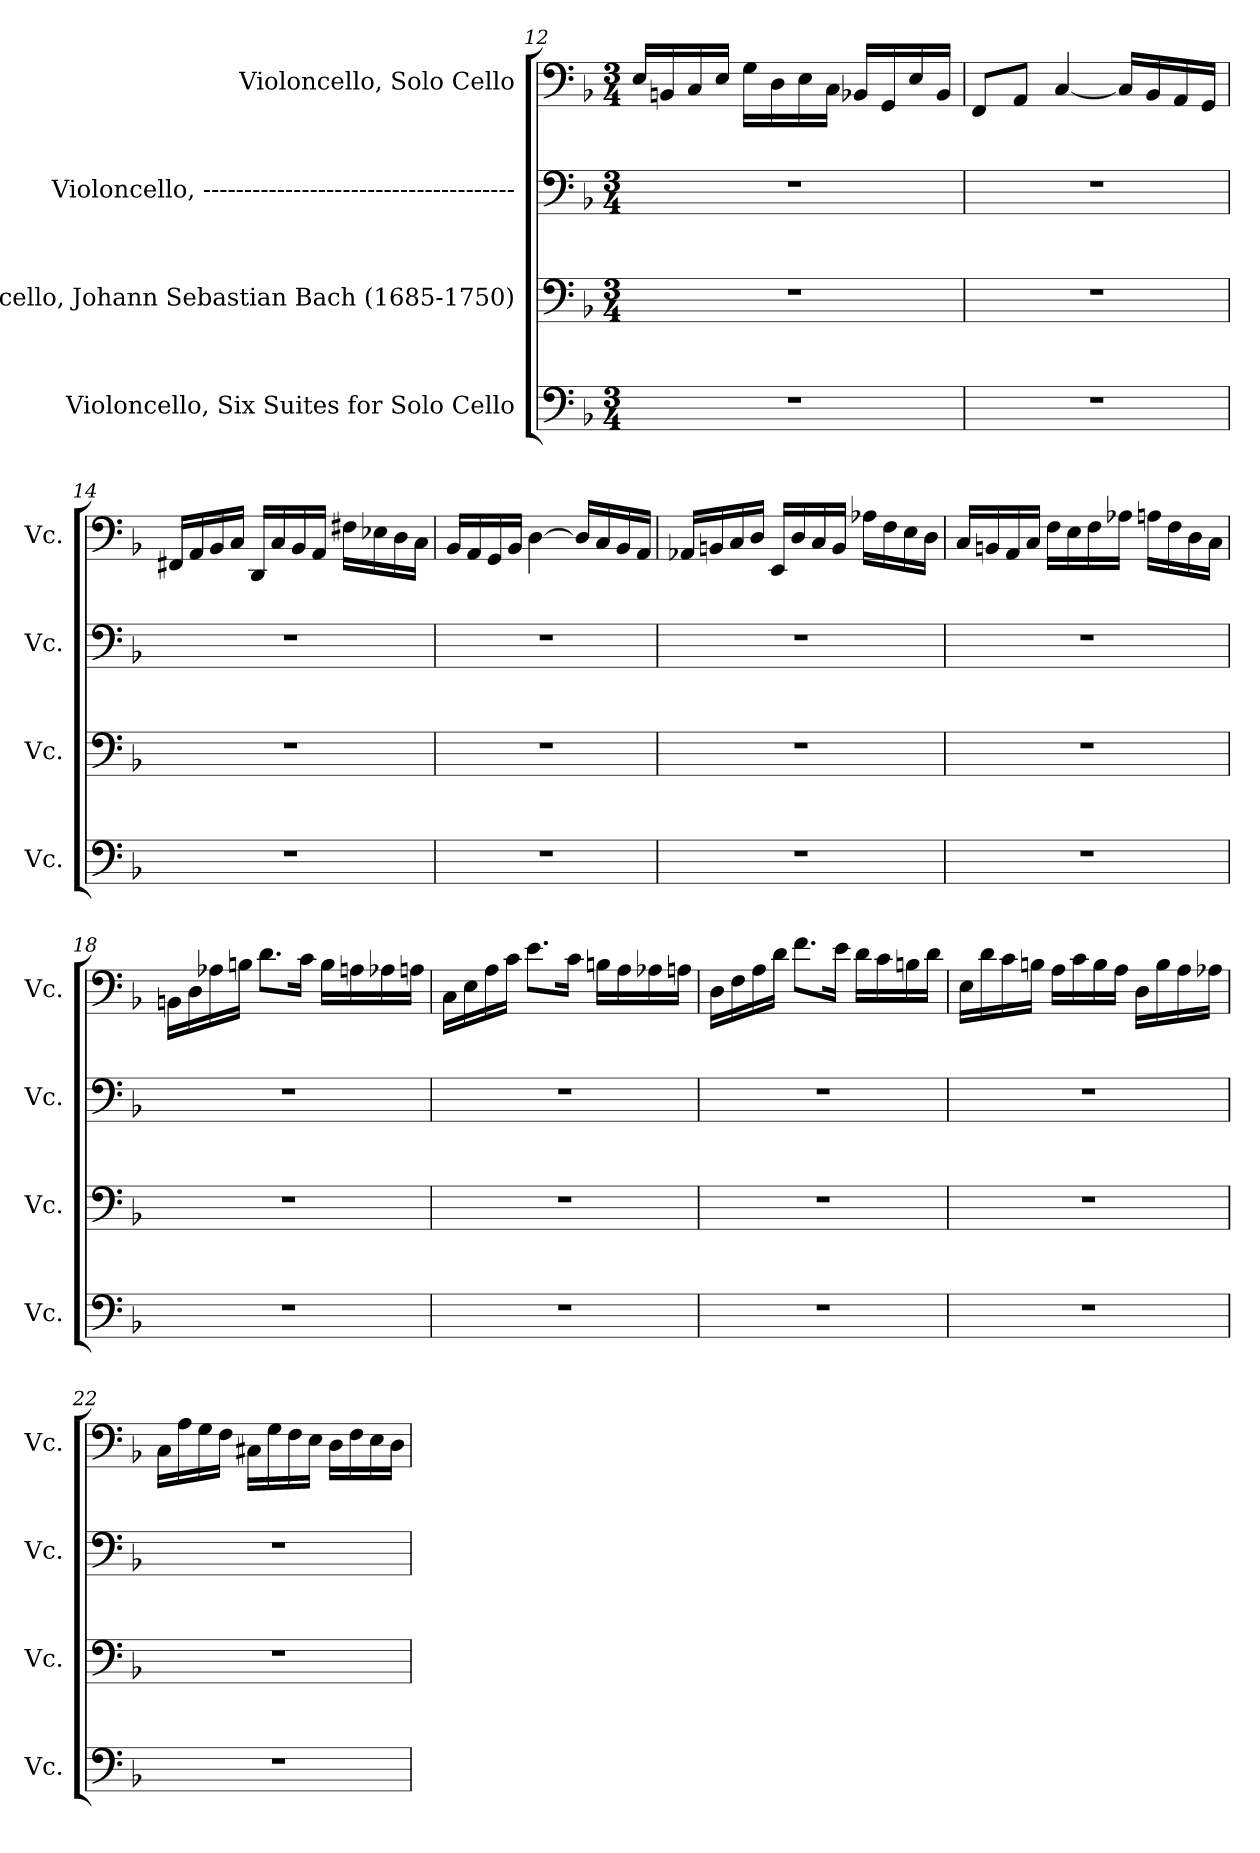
**kern	**kern	**kern	**kern
*part4	*part3	*part2	*part1
*staff4	*staff3	*staff2	*staff1
*I"Violoncello, Six Suites for Solo Cello	*I"Violoncello, Johann Sebastian Bach  (1685-1750)	*I"Violoncello, --------------------------------------	*I"Violoncello, Solo Cello
*I'Vc.	*I'Vc.	*I'Vc.	*I'Vc.
*clefF4	*clefF4	*clefF4	*clefF4
*k[b-]	*k[b-]	*k[b-]	*k[b-]
*M3/4	*M3/4	*M3/4	*M3/4
=12	=12	=12	=12
2.r	2.r	2.r	16E/LL
.	.	.	16BBn/
.	.	.	16C/
.	.	.	16E/JJ
.	.	.	16G\LL
.	.	.	16D\
.	.	.	16E\
.	.	.	16C\JJ
.	.	.	16BB-X/LL
.	.	.	16GG/
.	.	.	16E/
.	.	.	16BB-/JJ
=13	=13	=13	=13
2.r	2.r	2.r	8FF/L
.	.	.	8AA/J
.	.	.	[4C/
.	.	.	16C/LL]
.	.	.	16BB-/
.	.	.	16AA/
.	.	.	16GG/JJ
!!LO:LB:g=z
=14	=14	=14	=14
2.r	2.r	2.r	16FF#X/LL
.	.	.	16AA/
.	.	.	16BB-/
.	.	.	16C/JJ
.	.	.	16DD/LL
.	.	.	16C/
.	.	.	16BB-/
.	.	.	16AA/JJ
.	.	.	16F#X\LL
.	.	.	16E-X\
.	.	.	16D\
.	.	.	16C\JJ
=15	=15	=15	=15
2.r	2.r	2.r	16BB-/LL
.	.	.	16AA/
.	.	.	16GG/
.	.	.	16BB-/JJ
.	.	.	[4D\
.	.	.	16D/LL]
.	.	.	16C/
.	.	.	16BB-/
.	.	.	16AA/JJ
=16	=16	=16	=16
2.r	2.r	2.r	16AA-X/LL
.	.	.	16BBn/
.	.	.	16C/
.	.	.	16D/JJ
.	.	.	16EE/LL
.	.	.	16D/
.	.	.	16C/
.	.	.	16BB/JJ
.	.	.	16A-X\LL
.	.	.	16F\
.	.	.	16E\
.	.	.	16D\JJ
!!LO:LB:g=z
=17	=17	=17	=17
2.r	2.r	2.r	16C/LL
.	.	.	16BBn/
.	.	.	16AA/
.	.	.	16C/JJ
.	.	.	16F\LL
.	.	.	16E\
.	.	.	16F\
.	.	.	16A-X\JJ
.	.	.	16An\LL
.	.	.	16F\
.	.	.	16D\
.	.	.	16C\JJ
=18	=18	=18	=18
2.r	2.r	2.r	16BBn\LL
.	.	.	16D\
.	.	.	16A-X\
.	.	.	16Bn\JJ
.	.	.	8.d\L
.	.	.	16c\Jk
.	.	.	16B\LL
.	.	.	16An\
.	.	.	16A-X\
.	.	.	16An\JJ
=19	=19	=19	=19
2.r	2.r	2.r	16C\LL
.	.	.	16E\
.	.	.	16A\
.	.	.	16c\JJ
.	.	.	8.e\L
.	.	.	16c\Jk
.	.	.	16Bn\LL
.	.	.	16A\
.	.	.	16A-X\
.	.	.	16An\JJ
!!LO:PB:g=z
=20	=20	=20	=20
2.r	2.r	2.r	16D\LL
.	.	.	16F\
.	.	.	16A\
.	.	.	16d\JJ
.	.	.	8.f\L
.	.	.	16e\Jk
.	.	.	16d\LL
.	.	.	16c\
.	.	.	16Bn\
.	.	.	16d\JJ
=21	=21	=21	=21
2.r	2.r	2.r	16E\LL
.	.	.	16d\
.	.	.	16c\
.	.	.	16Bn\JJ
.	.	.	16A\LL
.	.	.	16c\
.	.	.	16B\
.	.	.	16A\JJ
.	.	.	16D\LL
.	.	.	16B\
.	.	.	16A\
.	.	.	16A-X\JJ
=22	=22	=22	=22
2.r	2.r	2.r	16C\LL
.	.	.	16A\
.	.	.	16G\
.	.	.	16F\JJ
.	.	.	16C#X\LL
.	.	.	16G\
.	.	.	16F\
.	.	.	16E\JJ
.	.	.	16D\LL
.	.	.	16F\
.	.	.	16E\
.	.	.	16D\JJ
=	=	=	=
*-	*-	*-	*-
